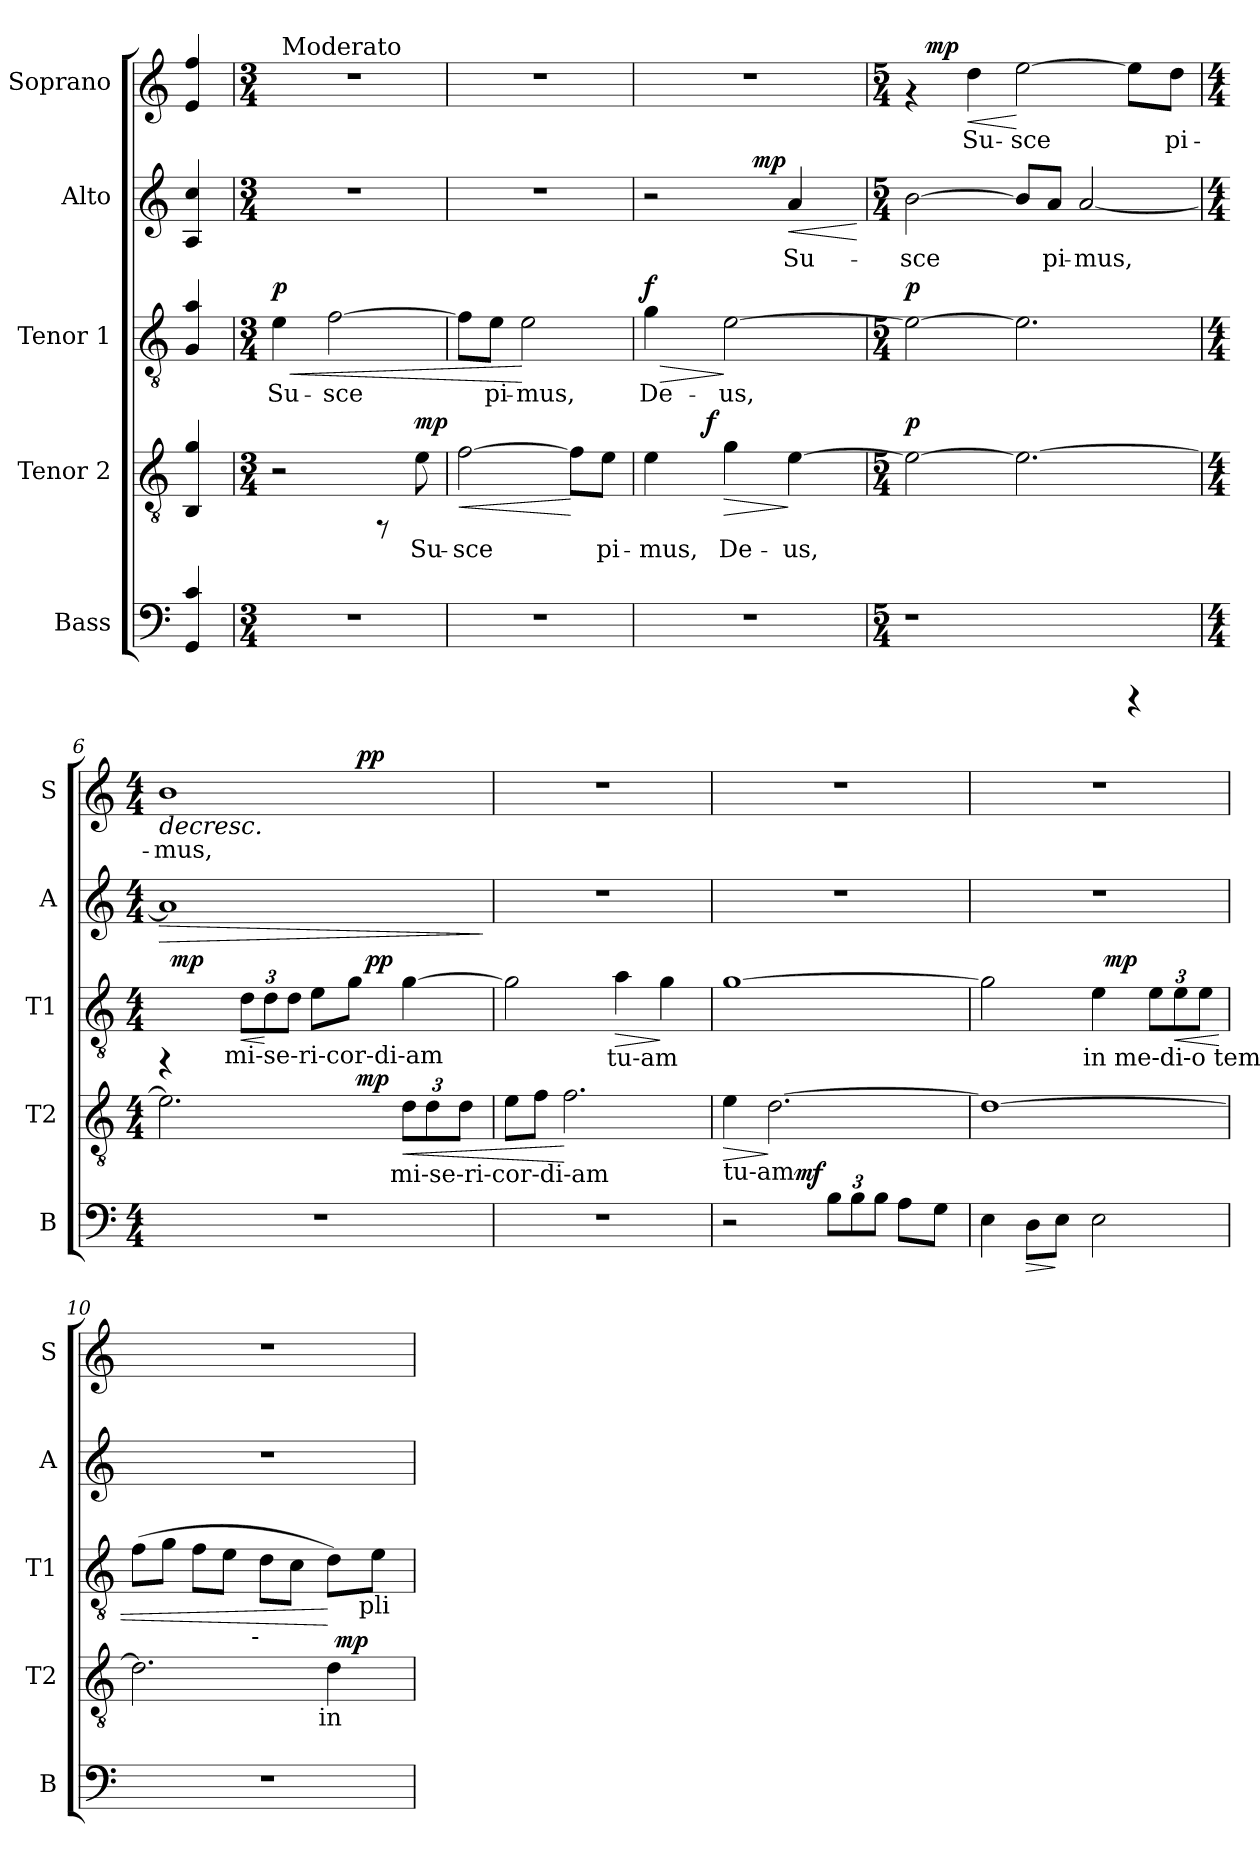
**kern	**text	**dynam	**kern	**text	**dynam	**kern	**text	**dynam	**kern	**text	**dynam	**kern	**text	**dynam
*part5	*part5	*part5	*part4	*part4	*part4	*part3	*part3	*part3	*part2	*part2	*part2	*part1	*part1	*part1
*staff5	*staff5	*staff5	*staff4	*staff4	*staff4	*staff3	*staff3	*staff3	*staff2	*staff2	*staff2	*staff1	*staff1	*staff1
*I"Bass	*	*	*I"Tenor 2	*	*	*I"Tenor 1	*	*	*I"Alto	*	*	*I"Soprano	*	*
*I'B	*	*	*I'T2	*	*	*I'T1	*	*	*I'A	*	*	*I'S	*	*
!!LO:PB:g=z
*stria5	*	*	*stria5	*	*	*stria5	*	*	*stria5	*	*	*stria5	*	*
*clefF4	*	*	*clefGv2	*	*	*clefGv2	*	*	*clefG2	*	*	*clefG2	*	*
*k[]	*	*	*k[]	*	*	*k[]	*	*	*k[]	*	*	*k[]	*	*
*C:	*	*	*C:	*	*	*C:	*	*	*C:	*	*	*C:	*	*
=1	=1	=1	=1	=1	=1	=1	=1	=1	=1	=1	=1	=1	=1	=1
!	!LO:LY:b:cj	!	!	!LO:LY:b:cj	!	!	!LO:LY:b:cj	!	!	!LO:LY:b:cj	!	!	!LO:LY:b:cj	!
4c/ 4GG/	.	.	4g/ 4BB/	.	.	4a/ 4G/	.	.	4cc/ 4A/	.	.	4ff/ 4e/	.	.
=2!	=2!	=2!	=2!	=2!	=2!	=2!	=2!	=2!	=2!	=2!	=2!	=2!	=2!	=2!
*M3/4	*	*	*M3/4	*	*	*M3/4	*	*	*M3/4	*	*	*M3/4	*	*
!	!	!	!	!	!	!	!LO:LY:b:cj	!LO:HP:b	!	!	!	!	!	!
!	!	!	!	!	!	!	!	!LO:DY:n=1:a	!	!	!	!	!	!
*	*	*	*	*	*	*	*	*	*	*	*	*^	*	*
2.r	.	.	2r	.	.	4e\	Su-	< p	2.r	.	.	2.r	64ryy	.	.
!	!	!	!	!	!	!	!	!	!	!	!	!	!LO:TX:a:t=Moderato	!	!
.	.	.	.	.	.	.	.	.	.	.	.	.	2ryy	.	.
!	!	!	!	!	!	!	!LO:LY:b:cj	!	!	!	!	!	!	!	!
.	.	.	.	.	.	[>2f\	-sce-	.	.	.	.	.	.	.	.
.	.	.	8rFF	.	.	.	.	.	.	.	.	.	.	.	.
.	.	.	.	.	.	.	.	.	.	.	.	.	8...ryy	.	.
!	!	!	!	!LO:LY:b:cj	!LO:DY:a	!	!	!	!	!	!	!	!	!	!
.	.	.	8e\	Su-	mp	.	.	.	.	.	.	.	.	.	.
=3	=3	=3	=3	=3	=3	=3	=3	=3	=3	=3	=3	=3	=3	=3	=3
!	!	!	!	!LO:LY:b:cj	!LO:HP:b	!	!LO:LY:b:cj	!	!	!	!	!	!	!	!
*	*	*	*	*	*	*	*	*	*	*	*	*v	*v	*	*
2.r	.	.	[>2f\	-sce-	<	8f\L]	--	.	2.r	.	.	2.r	.	.
!	!	!	!	!	!	!	!LO:LY:b:cj	!	!	!	!	!	!	!
.	.	.	.	.	.	8e\J	-pi-	.	.	.	.	.	.	.
!	!	!	!	!	!	!	!LO:LY:b:cj	!	!	!	!	!	!	!
.	.	.	.	.	.	2e\	-mus,	[	.	.	.	.	.	.
!	!	!	!	!LO:LY:b:cj	!	!	!	!	!	!	!	!	!	!
.	.	.	8f\L]	--	[	.	.	.	.	.	.	.	.	.
!	!	!	!	!LO:LY:b:cj	!	!	!	!	!	!	!	!	!	!
.	.	.	8e\J	-pi-	.	.	.	.	.	.	.	.	.	.
=4	=4	=4	=4	=4	=4	=4	=4	=4	=4	=4	=4	=4	=4	=4
!	!	!	!	!LO:LY:b:cj	!	!	!LO:LY:b:cj	!LO:HP:b	!	!	!	!	!	!
!	!	!	!	!	!	!	!	!LO:DY:n=1:a	!	!	!	!	!	!
*	*	*	*^	*	*	*	*	*	*^	*	*	*	*	*
2.r	.	.	4e\	8ryy	-mus,	.	4g\	De-	> f	2r	4ryy	.	.	2.r	.	.
.	.	.	.	16ryy	.	.	.	.	.	.	.	.	.	.	.	.
.	.	.	.	64ryy	.	.	.	.	.	.	.	.	.	.	.	.
!	!	!	!	!	!	!LO:DY:a	!	!	!	!	!	!	!	!	!	!
.	.	.	.	2ryy	.	f	.	.	.	.	.	.	.	.	.	.
!	!	!	!	!	!LO:LY:b:cj	!LO:HP:b	!	!LO:LY:b:cj	!	!	!	!	!	!	!	!
.	.	.	4g\	.	De-	>	[>2e\	-us,	]	.	16..ryy	.	.	.	.	.
!	!	!	!	!	!	!	!	!	!	!	!	!	!LO:DY:a	!	!	!
.	.	.	.	.	.	.	.	.	.	.	4ryy	.	mp	.	.	.
!	!	!	!	!	!LO:LY:b:cj	!	!	!	!	!	!	!LO:LY:b:cj	!LO:HP:b	!	!	!
.	.	.	[>4e\	.	-us,	]	.	.	.	4a/	.	Su-	<	.	.	.
.	.	.	.	.	.	.	.	.	.	.	8ryy	.	.	.	.	.
.	.	.	.	32.ryy	.	.	.	.	.	.	.	.	.	.	.	.
.	.	.	.	.	.	.	.	.	.	.	64ryy	.	.	.	.	.
.	.	.	.	.	.	.	.	.	.	.	.	.	[	.	.	.
*	*	*	*v	*v	*	*	*	*	*	*v	*v	*	*	*	*	*
=5	=5	=5	=5	=5	=5	=5	=5	=5	=5	=5	=5	=5	=5	=5
*M5/4	*	*	*M5/4	*	*	*M5/4	*	*	*M5/4	*	*	*M5/4	*	*
*	*	*	*^	*	*	*	*	*	*^	*	*	*	*	*
!	!	!	!	!	!LO:LY:b:cj	!LO:DY:a	!	!LO:LY:b:cj	!LO:DY:a	!	!	!LO:LY:b:cj	!	!	!	!
*	*	*	*v	*v	*	*	*	*	*	*v	*v	*	*	*^	*	*
1r	.	.	2e\_>	.	p	2e\_>	.	p	[>2b\	-sce-	.	4rf	16ryy	.	.
!	!	!	!	!	!	!	!	!	!	!	!	!	!	!	!LO:DY:a
.	.	.	.	.	.	.	.	.	.	.	.	.	1ryy	.	mp
!	!	!	!	!	!	!	!	!	!	!	!	!	!	!LO:LY:b:cj	!LO:HP:b
.	.	.	.	.	.	.	.	.	.	.	.	4dd\	.	Su-	<
!	!	!	!	!LO:LY:b:cj	!	!	!LO:LY:b:cj	!	!	!LO:LY:b:cj	!	!	!	!LO:LY:b:cj	!
.	.	.	2.e\_<	.	.	2.e\]	.	.	8b/L]	--	.	[>2ee\	.	-sce-	[
!	!	!	!	!	!	!	!	!	!	!LO:LY:b:cj	!	!	!	!	!
.	.	.	.	.	.	.	.	.	8a/J	-pi-	.	.	.	.	.
!	!	!	!	!	!	!	!	!	!	!LO:LY:b:cj	!	!	!	!	!
.	.	.	.	.	.	.	.	.	[<2a/	-mus,	.	.	.	.	.
!	!	!	!	!	!	!	!	!	!	!	!	!	!	!LO:LY:b:cj	!
4rCCC	.	.	.	.	.	.	.	.	.	.	.	8ee\L]	.	--	.
.	.	.	.	.	.	.	.	.	.	.	.	.	8.ryy	.	.
!	!	!	!	!	!	!	!	!	!	!	!	!	!	!LO:LY:b:cj	!
.	.	.	.	.	.	.	.	.	.	.	.	8dd\J	.	-pi-	.
!!LO:LB:g=z	!!
=6	=6	=6	=6	=6	=6	=6	=6	=6	=6	=6	=6	=6	=6	=6	=6
*M4/4	*	*	*M4/4	*	*	*M4/4	*	*	*M4/4	*	*	*M4/4	*	*	*
!	!	!	!	!LO:LY:b:cj	!	!	!	!	!	!LO:LY:b:cj	!LO:HP:b	!	!	!LO:LY:b:cj	!LO:HP:b
*	*	*	*^	*	*	*^	*	*	*	*	*	*	*	*	*
*	*	*	*	*^	*	*	*	*^	*	*	*	*	*	*	*	*	*
*	*	*	*	*	*	*	*	*	*	*^	*	*	*	*	*	*	*	*	*
1r	.	.	2.e\]	2ryy	2ryy	.	.	4rFF	32ryy	2ryy	8ryy	.	.	1a]	.	>	1b	2ryy	-mus,	>
!	!	!	!	!	!	!	!	!	!	!	!	!	!LO:DY:a	!	!	!	!	!	!	!
.	.	.	.	.	.	.	.	.	2ryy	.	.	.	mp	.	.	.	.	.	.	.
.	.	.	.	.	.	.	.	.	.	.	16ryy	.	.	.	.	.	.	.	.	.
.	.	.	.	.	.	.	.	.	.	.	64ryy	.	.	.	.	.	.	.	.	.
!	!	!	!	!	!	!	!	!	!	!	!LO:TX:b:t=mi-se-ri-cor-di-am	!	!	!	!	!	!	!	!	!
.	.	.	.	.	.	.	.	.	.	.	2ryy	.	.	.	.	.	.	.	.	.
*	*	*	*	*	*	*	*	*Xbrackettup	*	*	*	*	*	*	*	*	*	*	*	*
!	!	!	!	!	!	!	!	!	!	!	!	!LO:LY:b:cj	!LO:HP:b	!	!	!	!	!	!	!
.	.	.	.	.	.	.	.	12d\L	.	.	.	.	<	.	.	.	.	.	.	.
!	!	!	!	!	!	!	!	!	!	!	!	!LO:LY:b:cj	!	!	!	!	!	!	!	!
.	.	.	.	.	.	.	.	12d\	.	.	.	.	[	.	.	.	.	.	.	.
!	!	!	!	!	!	!	!	!	!	!	!	!LO:LY:b:cj	!	!	!	!	!	!	!	!
.	.	.	.	.	.	.	.	12d\J	.	.	.	.	.	.	.	.	.	.	.	.
!	!	!	!	!	!	!	!	!	!	!	!	!LO:LY:b:cj	!	!	!	!	!	!	!	!
.	.	.	.	8ryy	8..ryy	.	.	8e\L	.	8ryy	.	.	.	.	.	.	.	8ryy	.	.
.	.	.	.	.	.	.	.	.	4...ryy	.	.	.	.	.	.	.	.	.	.	.
!	!	!	!	!	!	!	!	!	!	!	!	!LO:LY:b:cj	!	!	!	!	!	!	!	!
.	.	.	.	64ryy	.	.	.	8g\J	.	32ryy	.	.	.	.	.	.	.	64ryy	.	.
!	!	!	!	!	!	!	!LO:DY:a	!	!	!	!	!	!	!	!	!	!	!	!	!LO:DY:a
.	.	.	.	4ryy	.	.	mp	.	.	.	.	.	.	.	.	.	.	4ryy	.	pp
!	!	!	!	!	!	!	!	!	!	!	!	!	!LO:DY:a	!	!	!	!	!	!	!
.	.	.	.	.	.	.	.	.	.	4ryy	.	.	pp	.	.	.	.	.	.	.
.	.	.	.	.	.	.	.	.	.	.	4ryy	.	.	.	.	.	.	.	.	.
!	!	!	!	!	!LO:TX:b:t=mi-se-ri-cor-di-am	!	!	!	!	!	!	!	!	!	!	!	!	!	!	!
.	.	.	.	.	4ryy	.	.	.	.	.	.	.	.	.	.	.	.	.	.	.
*	*	*	*Xbrackettup	*	*	*	*	*	*	*	*	*	*	*	*	*	*	*	*	*
!	!	!	!	!	!	!LO:LY:b:cj	!LO:HP:b	!	!	!	!	!LO:LY:b:cj	!	!	!	!	!	!	!	!
.	.	.	12d\L	.	.	.	<	[>4g\	.	.	.	.	.	.	.	.	.	.	.	.
!	!	!	!	!	!	!LO:LY:b:cj	!	!	!	!	!	!	!	!	!	!	!	!	!	!
.	.	.	12d\	.	.	.	.	.	.	.	.	.	.	.	.	.	.	.	.	.
.	.	.	.	16..ryy	.	.	.	.	.	.	.	.	.	.	.	.	.	16..ryy	.	.
.	.	.	.	.	.	.	.	.	.	16.ryy	.	.	.	.	.	.	.	.	.	.
!	!	!	!	!	!	!LO:LY:b:cj	!	!	!	!	!	!	!	!	!	!	!	!	!	!
.	.	.	12d\J	.	.	.	.	.	.	.	.	.	.	.	.	.	.	.	.	.
.	.	.	.	.	.	.	.	.	.	.	32.ryy	.	.	.	.	.	.	.	.	.
.	.	.	.	.	32ryy	.	.	.	.	.	.	.	.	.	.	.	.	.	.	.
.	.	.	.	.	.	.	.	.	.	.	.	.	.	.	.	]	.	.	.	]
=7	=7	=7	=7	=7	=7	=7	=7	=7	=7	=7	=7	=7	=7	=7	=7	=7	=7	=7	=7	=7
!	!	!	!	!	!	!LO:LY:b:cj	!	!	!	!	!	!LO:LY:b:cj	!	!	!	!	!	!	!	!
*	*	*	*v	*v	*v	*	*	*	*	*	*	*	*	*	*	*	*v	*v	*	*
*	*	*	*	*	*	*	*v	*v	*v	*	*	*	*	*	*	*	*
1r	.	.	8e\L	.	.	2g\]	4ryy	.	.	1r	.	.	1r	.	.
!	!	!	!	!LO:LY:b:cj	!	!	!	!	!	!	!	!	!	!	!
.	.	.	8f\J	.	.	.	.	.	.	.	.	.	.	.	.
!	!	!	!	!LO:LY:b:cj	!	!	!	!	!	!	!	!	!	!	!
.	.	.	2.f\	.	[	.	8...ryy	.	.	.	.	.	.	.	.
!	!	!	!	!	!	!	!LO:TX:b:t=tu-am	!	!	!	!	!	!	!	!
.	.	.	.	.	.	.	2ryy	.	.	.	.	.	.	.	.
!	!	!	!	!	!	!	!	!LO:LY:b:cj	!LO:HP:b	!	!	!	!	!	!
.	.	.	.	.	.	4a\	.	.	>	.	.	.	.	.	.
!	!	!	!	!	!	!	!	!LO:LY:b:cj	!	!	!	!	!	!	!
.	.	.	.	.	.	4g\	.	.	]	.	.	.	.	.	.
.	.	.	.	.	.	.	64ryy	.	.	.	.	.	.	.	.
=8	=8	=8	=8	=8	=8	=8	=8	=8	=8	=8	=8	=8	=8	=8	=8
!	!	!	!LO:TX:b:t=tu-am	!	!	!	!	!	!	!	!	!	!	!	!
!	!	!	!	!LO:LY:b:cj	!LO:HP:b	!	!	!LO:LY:b:cj	!	!	!	!	!	!	!
*^	*	*	*	*	*	*v	*v	*	*	*	*	*	*	*	*
2r	4ryy	.	.	4e\	.	>	[>1g	.	.	1r	.	.	1r	.	.
!	!	!	!	!	!LO:LY:b:cj	!	!	!	!	!	!	!	!	!	!
.	16..ryy	.	.	[>2.d\	.	]	.	.	.	.	.	.	.	.	.
!	!	!	!LO:DY:a	!	!	!	!	!	!	!	!	!	!	!	!
.	2ryy	.	mf	.	.	.	.	.	.	.	.	.	.	.	.
*Xbrackettup	*	*	*	*	*	*	*	*	*	*	*	*	*	*	*
!	!	!LO:LY:b:cj	!	!	!	!	!	!	!	!	!	!	!	!	!
12B\L	.	.	.	.	.	.	.	.	.	.	.	.	.	.	.
!	!	!LO:LY:b:cj	!	!	!	!	!	!	!	!	!	!	!	!	!
12B\	.	.	.	.	.	.	.	.	.	.	.	.	.	.	.
!	!	!LO:LY:b:cj	!	!	!	!	!	!	!	!	!	!	!	!	!
12B\J	.	.	.	.	.	.	.	.	.	.	.	.	.	.	.
!	!	!LO:LY:b:cj	!	!	!	!	!	!	!	!	!	!	!	!	!
8A\L	.	.	.	.	.	.	.	.	.	.	.	.	.	.	.
.	8ryy	.	.	.	.	.	.	.	.	.	.	.	.	.	.
!	!	!LO:LY:b:cj	!	!	!	!	!	!	!	!	!	!	!	!	!
8G\J	.	.	.	.	.	.	.	.	.	.	.	.	.	.	.
.	64ryy	.	.	.	.	.	.	.	.	.	.	.	.	.	.
=9	=9	=9	=9	=9	=9	=9	=9	=9	=9	=9	=9	=9	=9	=9	=9
!	!	!LO:LY:b:cj	!	!	!LO:LY:b:cj	!	!	!LO:LY:b:cj	!	!	!	!	!	!	!
*	*	*	*	*	*	*	*^	*	*	*	*	*	*	*	*
*v	*v	*	*	*	*	*	*	*^	*	*	*	*	*	*	*	*
4E\	.	.	1d_>	.	.	2g\]	2ryy	4ryy	.	.	1r	.	.	1r	.	.
!	!LO:LY:b:cj	!LO:HP:b	!	!	!	!	!	!	!	!	!	!	!	!	!	!
8D\L	.	>	.	.	.	.	.	8...ryy	.	.	.	.	.	.	.	.
!	!LO:LY:b:cj	!	!	!	!	!	!	!	!	!	!	!	!	!	!	!
8E\J	.	]	.	.	.	.	.	.	.	.	.	.	.	.	.	.
!	!	!	!	!	!	!	!	!LO:TX:b:t=in me-di-o tem	!	!	!	!	!	!	!	!
.	.	.	.	.	.	.	.	2ryy	.	.	.	.	.	.	.	.
!	!LO:LY:b:cj	!	!	!	!	!	!	!	!LO:LY:b:cj	!	!	!	!	!	!	!
2E\	.	.	.	.	.	4e\	32ryy	.	.	.	.	.	.	.	.	.
!	!	!	!	!	!	!	!	!	!	!LO:DY:a	!	!	!	!	!	!
.	.	.	.	.	.	.	4...ryy	.	.	mp	.	.	.	.	.	.
!	!	!	!	!	!	!	!	!	!LO:LY:b:cj	!	!	!	!	!	!	!
.	.	.	.	.	.	12e\L	.	.	.	.	.	.	.	.	.	.
!	!	!	!	!	!	!	!	!	!LO:LY:b:cj	!LO:HP:b	!	!	!	!	!	!
.	.	.	.	.	.	12e\	.	.	.	<	.	.	.	.	.	.
!	!	!	!	!	!	!	!	!	!LO:LY:b:cj	!	!	!	!	!	!	!
.	.	.	.	.	.	12e\J	.	.	.	.	.	.	.	.	.	.
.	.	.	.	.	.	.	.	64ryy	.	.	.	.	.	.	.	.
=10	=10	=10	=10	=10	=10	=10	=10	=10	=10	=10	=10	=10	=10	=10	=10	=10
!	!	!	!	!LO:LY:b:cj	!	!	!	!	!LO:LY:b:cj	!	!	!	!	!	!	!
*	*	*	*^	*	*	*	*	*	*	*	*	*	*	*	*	*
*	*	*	*	*^	*	*	*	*	*	*	*	*	*	*	*	*	*
1r	.	.	2.d\]	2ryy	2ryy	.	.	(>8f\L	4ryy	2ryy	.	.	1r	.	.	1r	.	.
!	!	!	!	!	!	!	!	!	!	!	!LO:LY:b:cj	!	!	!	!	!	!	!
.	.	.	.	.	.	.	.	8g\J	.	.	.	.	.	.	.	.	.	.
!	!	!	!	!	!	!	!	!	!	!	!LO:LY:b:cj	!	!	!	!	!	!	!
.	.	.	.	.	.	.	.	8f\L	8...ryy	.	.	.	.	.	.	.	.	.
!	!	!	!	!	!	!	!	!	!	!	!LO:LY:b:cj	!	!	!	!	!	!	!
.	.	.	.	.	.	.	.	8e\J	.	.	.	.	.	.	.	.	.	.
!	!	!	!	!	!	!	!	!	!LO:TX:b:t=-	!	!	!	!	!	!	!	!	!
.	.	.	.	.	.	.	.	.	2ryy	.	.	.	.	.	.	.	.	.
!	!	!	!	!	!	!	!	!	!	!	!LO:LY:b:cj	!	!	!	!	!	!	!
.	.	.	.	4ryy	8...ryy	.	.	8d\L	.	4ryy	.	.	.	.	.	.	.	.
!	!	!	!	!	!	!	!	!	!	!	!LO:LY:b:cj	!	!	!	!	!	!	!
.	.	.	.	.	.	.	.	8c\J	.	.	.	.	.	.	.	.	.	.
!	!	!	!	!	!LO:TX:b:t=in	!	!	!	!	!	!	!	!	!	!	!	!	!
.	.	.	.	.	4ryy	.	.	.	.	.	.	.	.	.	.	.	.	.
!	!	!	!	!	!	!LO:LY:b:cj	!	!	!	!	!LO:LY:b:cj	!	!	!	!	!	!	!
.	.	.	4d\	64ryy	.	.	.	8d\L)	.	16.ryy	.	[	.	.	.	.	.	.
!	!	!	!	!	!	!	!LO:DY:a	!	!	!	!	!	!	!	!	!	!	!
.	.	.	.	8...ryy	.	.	mp	.	.	.	.	.	.	.	.	.	.	.
!	!	!	!	!	!	!	!	!	!	!LO:TX:b:t=pli	!	!	!	!	!	!	!	!
.	.	.	.	.	.	.	.	.	.	8ryy	.	.	.	.	.	.	.	.
!	!	!	!	!	!	!	!	!	!	!	!LO:LY:b:cj	!	!	!	!	!	!	!
.	.	.	.	.	.	.	.	8e\J	.	.	.	.	.	.	.	.	.	.
.	.	.	.	.	.	.	.	.	.	32ryy	.	.	.	.	.	.	.	.
.	.	.	.	.	64ryy	.	.	.	64ryy	.	.	.	.	.	.	.	.	.
*	*	*	*v	*v	*v	*	*	*	*	*	*	*	*	*	*	*	*	*
*	*	*	*	*	*	*v	*v	*v	*	*	*	*	*	*	*	*
=	=	=	=	=	=	=	=	=	=	=	=	=	=	=
*-	*-	*-	*-	*-	*-	*-	*-	*-	*-	*-	*-	*-	*-	*-
